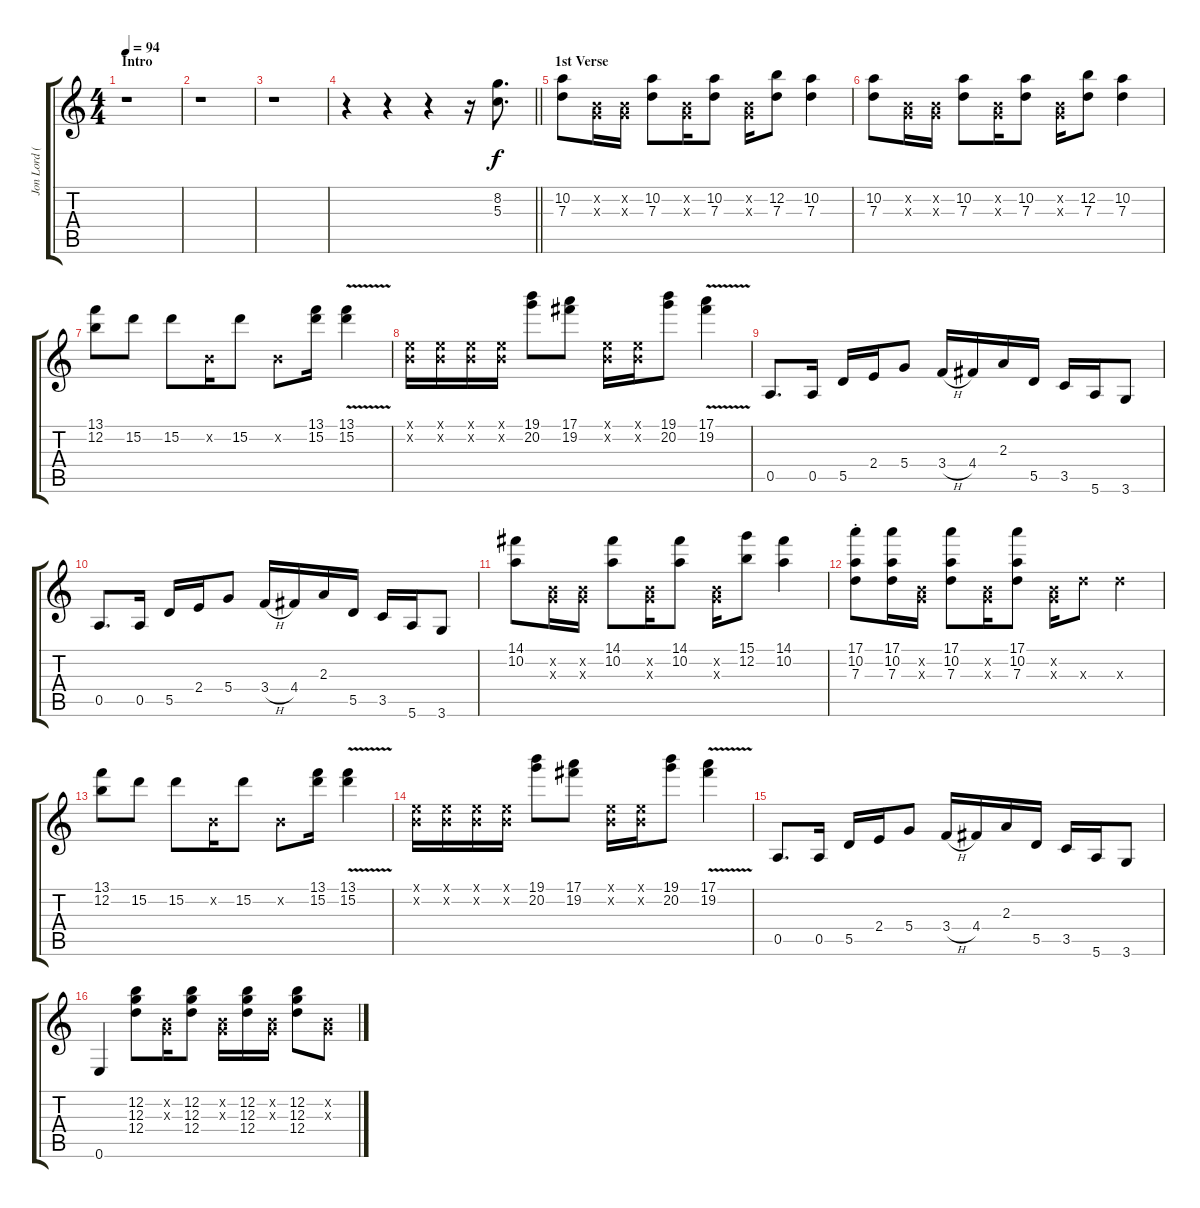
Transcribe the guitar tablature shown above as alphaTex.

\track ("Jon Lord (Organ)" "Jon Lord (") {instrument rockorgan}
\staff {score tabs}
\tuning (E5 B4 G4 D4 A3 E3) {hide}
\ts (4 4)
\section ("" "Intro")
\tempo 94
\clef g2
\ks c
r.1{dy f instrument rockorgan} |
r.1 |
r.1 |
\barLineRight lightlight
r.4 r.4 r.4 r.16 (8.2 5.3).8{d} |
\section ("" "1st Verse")
(10.2 7.3).8 (0.2{x} 0.3{x}).16 (0.2{x} 0.3{x}).16 (10.2 7.3).8 (0.2{x} 0.3{x}).16 (10.2 7.3).8 (0.2{x} 0.3{x}).16 (12.2 7.3).8 (10.2 7.3).4 |
(10.2 7.3).8 (0.2{x} 0.3{x}).16 (0.2{x} 0.3{x}).16 (10.2 7.3).8 (0.2{x} 0.3{x}).16 (10.2 7.3).8 (0.2{x} 0.3{x}).16 (12.2 7.3).8 (10.2 7.3).4 |
(13.1 12.2).8 15.2.8 15.2.8 0.2{x}.16 15.2.8 0.2{x}.8 (13.1 15.2).16 (13.1{v} 15.2).4 |
(0.1{x} 0.2{x}).16 (0.1{x} 0.2{x}).16 (0.1{x} 0.2{x}).16 (0.1{x} 0.2{x}).16 (19.1 20.2).8 (17.1 19.2).8 (0.1{x} 0.2{x}).16 (0.1{x} 0.2{x}).16 (19.1 20.2).8 (17.1{v} 19.2{v}).4 |
0.5.8{d} 0.5.16 5.5.16 2.4.16 5.4.8 3.4{h}.16 4.4.16 2.3.16 5.5.16 3.5.16 5.6.16 3.6.8 |
0.5.8{d} 0.5.16 5.5.16 2.4.16 5.4.8 3.4{h}.16 4.4.16 2.3.16 5.5.16 3.5.16 5.6.16 3.6.8 |
(14.1 10.2).8 (0.2{x} 0.3{x}).16 (0.2{x} 0.3{x}).16 (14.1 10.2).8 (0.2{x} 0.3{x}).16 (14.1 10.2).8 (0.2{x} 0.3{x}).16 (15.1 12.2).8 (14.1 10.2).4 |
(17.1{st} 10.2{st} 7.3{st}).8 (17.1 10.2 7.3).16 (0.2{x} 0.3{x}).16 (17.1 10.2 7.3).8 (0.2{x} 0.3{x}).16 (17.1 10.2 7.3).8 (0.2{x} 0.3{x}).16 7.3{x}.8 7.3{x}.4 |
(13.1 12.2).8 15.2.8 15.2.8 0.2{x}.16 15.2.8 0.2{x}.8 (13.1 15.2).16 (13.1{v} 15.2).4 |
(0.1{x} 0.2{x}).16 (0.1{x} 0.2{x}).16 (0.1{x} 0.2{x}).16 (0.1{x} 0.2{x}).16 (19.1 20.2).8 (17.1 19.2).8 (0.1{x} 0.2{x}).16 (0.1{x} 0.2{x}).16 (19.1 20.2).8 (17.1{v} 19.2{v}).4 |
0.5.8{d} 0.5.16 5.5.16 2.4.16 5.4.8 3.4{h}.16 4.4.16 2.3.16 5.5.16 3.5.16 5.6.16 3.6.8 |
0.6.4 (12.2 12.3 12.4).8 (0.2{x} 0.3{x}).16 (12.2 12.3 12.4).8 (0.2{x} 0.3{x}).16 (12.2 12.3 12.4).16 (0.2{x} 0.3{x}).16 (12.2 12.3 12.4).8 (0.2{x} 0.3{x}).8
